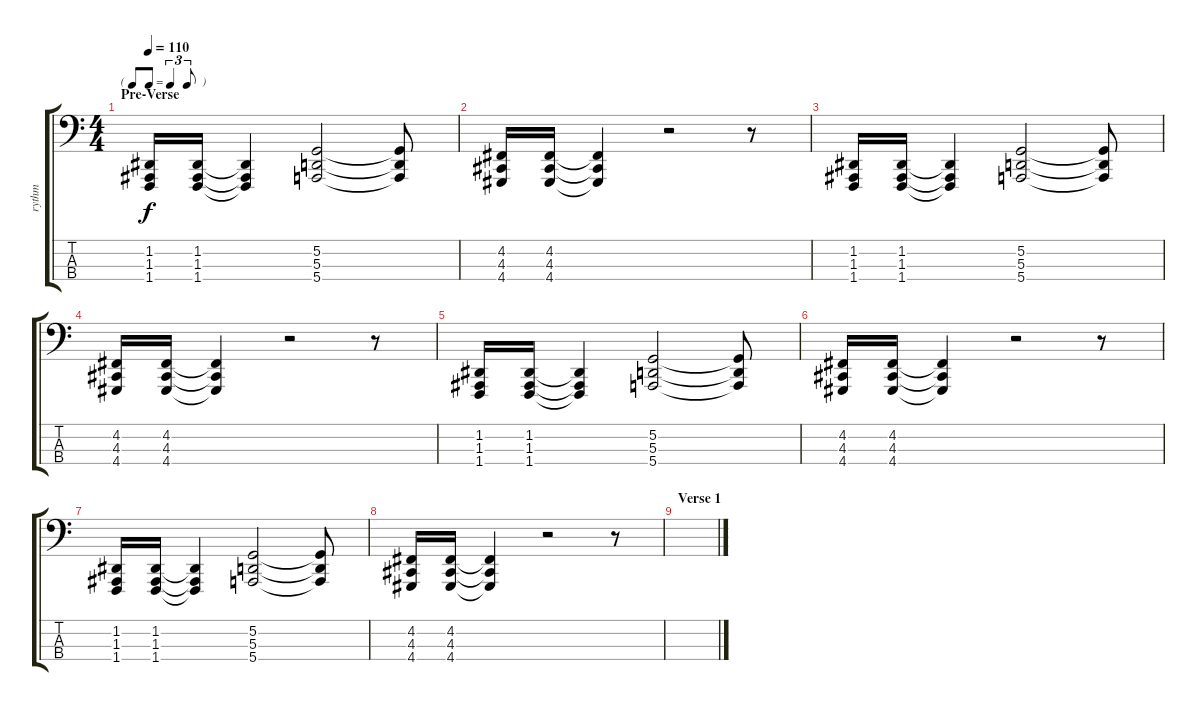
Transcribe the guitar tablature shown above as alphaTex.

\track ("rythm" "rythm") {instrument taikodrum}
\staff {score tabs}
\tuning (G2 D2 A1 E1) {hide}
\ts (4 4)
\tf triplet8th
\section ("" "Pre-Verse")
\tempo 110
\clef f4
\ks c
(1.2 1.3 1.4).16{dy f} (1.2 1.3 1.4).16 (1.2{t} 1.3{t} 1.4{t}).4 (5.2 5.3 5.4).2 (5.2{t} 5.3{t} 5.4{t}).8 |
(4.2 4.3 4.4).16 (4.2 4.3 4.4).16 (4.2{t} 4.3{t} 4.4{t}).4 r.2 r.8 |
(1.2 1.3 1.4).16 (1.2 1.3 1.4).16 (1.2{t} 1.3{t} 1.4{t}).4 (5.2 5.3 5.4).2 (5.2{t} 5.3{t} 5.4{t}).8 |
(4.2 4.3 4.4).16 (4.2 4.3 4.4).16 (4.2{t} 4.3{t} 4.4{t}).4 r.2 r.8 |
(1.2 1.3 1.4).16 (1.2 1.3 1.4).16 (1.2{t} 1.3{t} 1.4{t}).4 (5.2 5.3 5.4).2 (5.2{t} 5.3{t} 5.4{t}).8 |
(4.2 4.3 4.4).16 (4.2 4.3 4.4).16 (4.2{t} 4.3{t} 4.4{t}).4 r.2 r.8 |
(1.2 1.3 1.4).16 (1.2 1.3 1.4).16 (1.2{t} 1.3{t} 1.4{t}).4 (5.2 5.3 5.4).2 (5.2{t} 5.3{t} 5.4{t}).8 |
(4.2 4.3 4.4).16 (4.2 4.3 4.4).16 (4.2{t} 4.3{t} 4.4{t}).4 r.2 r.8 |
\section ("" "Verse 1")
